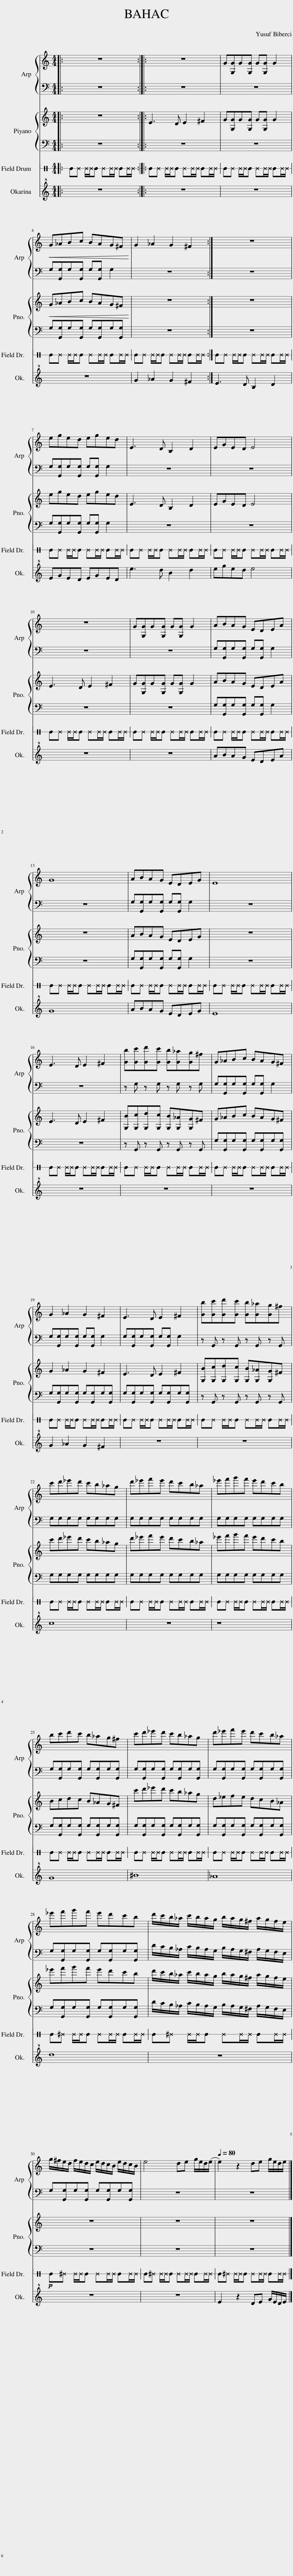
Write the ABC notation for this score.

X:1
%%score { 1 | 2 } { 3 | 4 } 5 6
L:1/8
M:4/4
I:linebreak $
K:C
V:1 treble
V:2 bass
V:3 treble
V:4 bass
V:5 perc stafflines=1
K:none
V:6 treble+8
V:1
|: z8 :: z8 | G[G,G]G[G,G] G[G,G] G2 |$!<(! G_ABc BAG^F!<)! | G2 _A2 G2 ^F2 :| %5
 z8 |$ eged eged | E3 D B,2 D2 | EGED E4 |$ z8 | %10
 G[G,G]G[G,G] G[G,G] G2 | ABAG EDEA |$ G8 | ABAG EDEG | E8 |$ %15
 E3 D E2 ^F2 | [Gb][Gc'][Gd'][Gc'] [Gb][G_a][Gg]^f | G_ABc BAG^F |$ G2 _A2 G2 ^F2 | E3 D E2 ^F2 | %20
 [Gb][Gc'][Gd'][Gc'] [Gb][G_a][Gg]^f |$ c'd'_e'd' c'b_ag | d'_e'f'e' d'c'b_a | _e'f'g'f' e'd'c'b |$ bc'd'c' b_ag^f | %25
 c'd'_e'd' c'b_ag | d'_e'f'e' d'c'b_a |$ _e'f'g'f' e'd'c'b | d'/c'/b/_a/ c'/b/a/g/ b/a/g/^f/ a/g/f/e/ |$ g/^f/e/d/ f/e/d/c/ e/d/c/B/ e/d/c/B/ | %30
 e4 de g/e/d/(e/ |[Q:1/4=80] e2) z2 de g/e/d/e/ |] %32
V:2
|: z8 :: z8 | z8 |$ G,[G,,G,]G,[G,,G,] G,[G,,G,] G,2 | z8 :| %5
 z8 |$ G,[G,,G,]G,[G,,G,] G,[G,,G,] G,2 | z8 | z8 |$ z8 | %10
 z8 | G,[G,,G,]G,[G,,G,] G,[G,,G,] G,2 |$ z8 | G,[G,,G,]G,[G,,G,] G,[G,,G,] G,2 | z8 |$ %15
 z8 | z G, z G, z G, z G, | G,[G,,G,]G,[G,,G,] G,[G,,G,] G,2 |$ G,[G,,G,]G,[G,,G,] G,[G,,G,] G,2 | G,[G,,G,]G,[G,,G,] G,[G,,G,] G,2 | %20
 z G,, z G,, z G,, z G,, |$ G,G,G,G, G,G,G,G, | G,G,G,G, G,G,G,G, | G,G,G,G, G,G,G,G, |$ G,[G,,G,]G,[G,,G,] G,[G,,G,]G,[G,,G,] | %25
 G,[G,,G,]G,[G,,G,] G,[G,,G,]G,[G,,G,] | G,[G,,G,]G,[G,,G,] G,[G,,G,]G,[G,,G,] |$ G,[G,,G,]G,[G,,G,] G,[G,,G,]G,[G,,G,] | D/C/B,/_A,/ C/B,/A,/G,/ B,/A,/G,/^F,/ A,/G,/F,/E,/ |$ G,[G,,G,]G,[G,,G,] G,[G,,G,]G,[G,,G,] | %30
 z8 | z8 |] %32
V:3
|: z8 :: E3 D E2 ^F2 | G[G,G]G[G,G] G[G,G] G2 |$!<(! G_ABc BAG^F!<)! | z8 :| %5
 z8 |$ eged eged | E3 D B,2 D2 | EGED E4 |$ E3 D E2 ^F2 | %10
 G[G,G]G[G,G] G[G,G] G2 | ABAG EDEA |$ z8 | ABAG EDEG | z8 |$ %15
 E3 D E2 ^F2 | [G,B][G,c][G,d][G,c] [G,B][G,_A][G,G]^F | G_ABc BAG^F |$ G2 _A2 G2 ^F2 | E3 D E2 ^F2 | %20
 [G,B][G,c][G,d][G,c] [G,B][G,_A][G,G]^F |$ c'd'_e'd' c'b_ag | d'_e'f'e' d'c'b_a | _e'f'g'f' e'd'c'b |$ Bcdc B_AG^F | %25
 c'd'_e'd' c'b_ag | d_efe dcB_A |$ _e'f'g'f' e'd'c'b | d'/c'/b/_a/ c'/b/a/g/ b/a/g/^f/ a/g/f/e/ |$ z8 | %30
 z8 | z8 |] %32
V:4
|: z8 :: z8 | z8 |$ G,[G,,G,]G,[G,,G,] G,[G,,G,]G,[G,,G,] | z8 :| %5
 z8 |$ G,[G,,G,]G,[G,,G,] G,[G,,G,] G,2 | z8 | z8 |$ z8 | %10
 z8 | G,[G,,G,]G,[G,,G,] G,[G,,G,] G,2 |$ z8 | G,[G,,G,]G,[G,,G,] G,[G,,G,] G,2 | z8 |$ %15
 z8 | z G,, z G,, z G,, z G,, | G,[G,,G,]G,[G,,G,] G,[G,,G,]G,[G,,G,] |$ G,[G,,G,]G,[G,,G,] G,[G,,G,]G,[G,,G,] | G,[G,,G,]G,[G,,G,] G,[G,,G,]G,[G,,G,] | %20
 z G,, z G,, z G,, z G,, |$ G,G,G,G, G,G,G,G, | G,G,G,G, G,G,G,G, | G,G,G,G, G,G,G,G, |$ G,[G,,G,]G,[G,,G,] G,[G,,G,]G,[G,,G,] | %25
 G,[G,,G,]G,[G,,G,] G,[G,,G,]G,[G,,G,] | G,[G,,G,]G,[G,,G,] G,[G,,G,]G,[G,,G,] |$ G,[G,,G,]G,[G,,G,] G,[G,,G,]G,[G,,G,] | D/C/B,/_A,/ C/B,/A,/G,/ B,/A,/G,/^F,/ A,/G,/F,/E,/ |$ z8 | %30
 z8 | z8 |] %32
V:5
|: E^E ^E/^E/E ^E^E/^E/ E^E/^E/ :: E^E ^E/^E/E ^E^E/^E/ E^E/^E/ | E^E ^E/^E/E ^E^E/^E/ E^E/^E/ |$ E^E ^E/^E/E ^E^E/^E/ E^E/^E/ | E^E ^E/^E/E ^E^E/^E/ E^E/^E/ :| %5
 E^E ^E/^E/E ^E^E/^E/ E^E/^E/ |$ E^E ^E/^E/E ^E^E/^E/ E^E/^E/ | E^E ^E/^E/E ^E^E/^E/ E^E/^E/ | E^E ^E/^E/E ^E^E/^E/ E^E/^E/ |$ E^E ^E/^E/E ^E^E/^E/ E^E/^E/ | %10
 E^E ^E/^E/E ^E^E/^E/ E^E/^E/ | E^E ^E/^E/E ^E^E/^E/ E^E/^E/ |$ E^E ^E/^E/E ^E^E/^E/ E^E/^E/ | E^E ^E/^E/E ^E^E/^E/ E^E/^E/ | E^E ^E/^E/E ^E^E/^E/ E^E/^E/ |$ %15
 E^E ^E/^E/E ^E^E/^E/ E^E/^E/ | E^E ^E/^E/E ^E^E/^E/ E^E/^E/ | E^E ^E/^E/E ^E^E/^E/ E^E/^E/ |$ E^E ^E/^E/E ^E^E/^E/ E^E/^E/ | E^E ^E/^E/E ^E^E/^E/ E^E/^E/ | %20
 E^E ^E/^E/E ^E^E/^E/ E^E/^E/ |$ E^E ^E/^E/E ^E^E/^E/ E^E/^E/ | E^E ^E/^E/E ^E^E/^E/ E^E/^E/ | E^E ^E/^E/E ^E^E/^E/ E^E/^E/ |$ E^E ^E/^E/E ^E^E/^E/ E^E/^E/ | %25
 E^E ^E/^E/E ^E^E/^E/ E^E/^E/ | E^E ^E/^E/E ^E^E/^E/ E^E/^E/ |$ E^E ^=E/^E/E ^E^E/^E/ E^E/^E/ | E^E ^=E/^E/E ^E^E/^E/ E^E/^E/ |$!p! E^E ^=E/^E/E ^E^E/^E/ E^E/^E/ | %30
 E^E ^=E/^E/E ^E^E/^E/ E^E/^E/ | E^E ^=E/^E/E ^E^E/^E/ E^E/^E/ |] %32
V:6
|: z8 :: z8 | z8 |$ z8 | G2 _A2 G2 ^F2 :| %5
 E3 D B,2 D2 |$ EGED EGED | e3 d B2 d2 | eged e4 |$ z8 | %10
 z8 | ABAG EDEA |$ G8 | ABAG EDEG | E8 |$ %15
 z8 | z8 | z8 |$ G2 _A2 G2 ^F2 | z8 | %20
 z8 |$ c8 | z8 | z8 |$ G8 | %25
 ^B8 | _A8 |$ d8 | z8 |$ z8 | %30
 z8 | E2 z2 DE G/E/D/E/ |] %32
